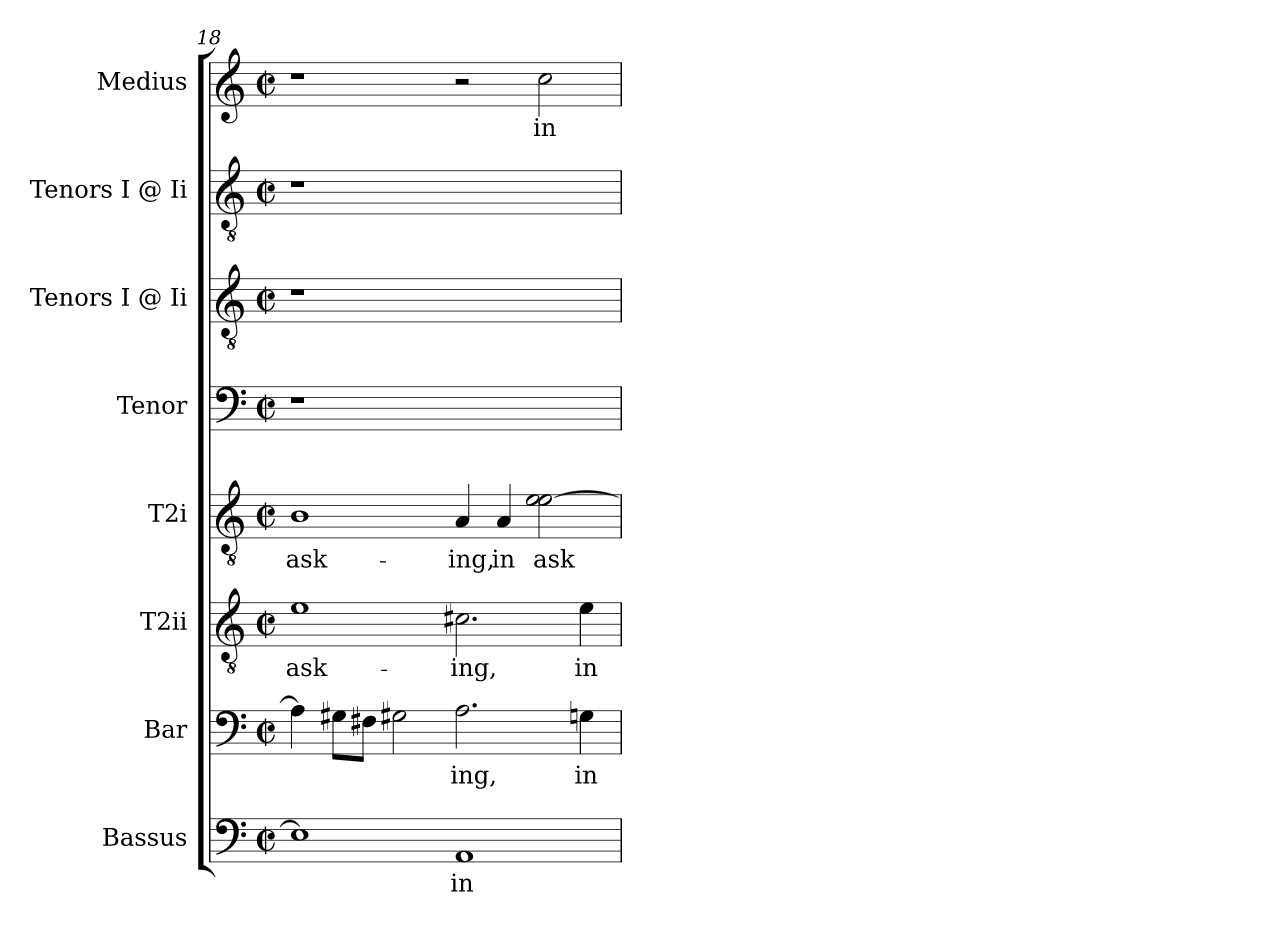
**kern	**text	**kern	**text	**kern	**text	**kern	**text	**kern	**kern	**kern	**kern	**text
*part8	*part8	*part7	*part7	*part6	*part6	*part5	*part5	*part4	*part3	*part2	*part1	*part1
*staff8	*staff8	*staff7	*staff7	*staff6	*staff6	*staff5	*staff5	*staff4	*staff3	*staff2	*staff1	*staff1
*I"Bassus	*	*I"Bar	*	*I"T2ii	*	*I"T2i	*	*I"Tenor	*I"Tenors I @ Ii	*I"Tenors I @ Ii	*I"Medius	*
*I'B	*	*I'Bar	*	*I'T2ii	*	*I'T2i	*	*	*	*	*I'M	*
*clefF4	*	*clefF4	*	*clefGv2	*	*clefGv2	*	*clefF4	*clefGv2	*clefGv2	*clefG2	*
*k[]	*	*k[]	*	*k[]	*	*k[]	*	*k[]	*k[]	*k[]	*k[]	*
*C:	*	*C:	*	*C:	*	*C:	*	*C:	*C:	*C:	*C:	*
*M2/2	*	*M2/2	*	*M2/2	*	*M2/2	*	*M2/2	*M2/2	*M2/2	*M2/2	*
*met(c|)	*	*met(c|)	*	*met(c|)	*	*met(c|)	*	*met(c|)	*met(c|)	*met(c|)	*met(c|)	*
=18	=18	=18	=18	=18	=18	=18	=18	=18	=18	=18	=18	=18
!	!LO:LY:b:cj	!	!LO:LY:b:cj	!	!LO:LY:b:cj	!	!LO:LY:b:cj	!	!	!	!	!
1E]	.	4A\]	--	1e	ask-	1B	ask-	1r	1r	1r	1r	.
!	!	!	!LO:LY:b:cj	!	!	!	!	!	!	!	!	!
.	.	8G#X\L	--	.	.	.	.	.	.	.	.	.
!	!	!	!LO:LY:b:cj	!	!	!	!	!	!	!	!	!
.	.	8F#\J	--	.	.	.	.	.	.	.	.	.
!	!	!	!LO:LY:b:cj	!	!	!	!	!	!	!	!	!
.	.	2G#X\	--	.	.	.	.	.	.	.	.	.
!	!LO:LY:b:cj	!	!LO:LY:b:cj	!	!LO:LY:b:cj	!	!LO:LY:b:cj	!	!	!	!	!
1AA	in	2.A\	-ing,	2.c#X\	-ing,	4A/	-ing,	1ryy	1ryy	1ryy	2r	.
!	!	!	!	!	!	!	!LO:LY:b:cj	!	!	!	!	!
.	.	.	.	.	.	4A/	in	.	.	.	.	.
!	!	!	!	!	!	!	!LO:LY:b:cj	!	!	!	!	!LO:LY:b:cj
.	.	.	.	.	.	2e\ [>2e\	ask-	.	.	.	2cc\	in
!	!	!	!LO:LY:b:cj	!	!LO:LY:b:cj	!	!	!	!	!	!	!
.	.	4G\	in	4e\	in	.	.	.	.	.	.	.
=	=	=	=	=	=	=	=	=	=	=	=	=
*-	*-	*-	*-	*-	*-	*-	*-	*-	*-	*-	*-	*-
